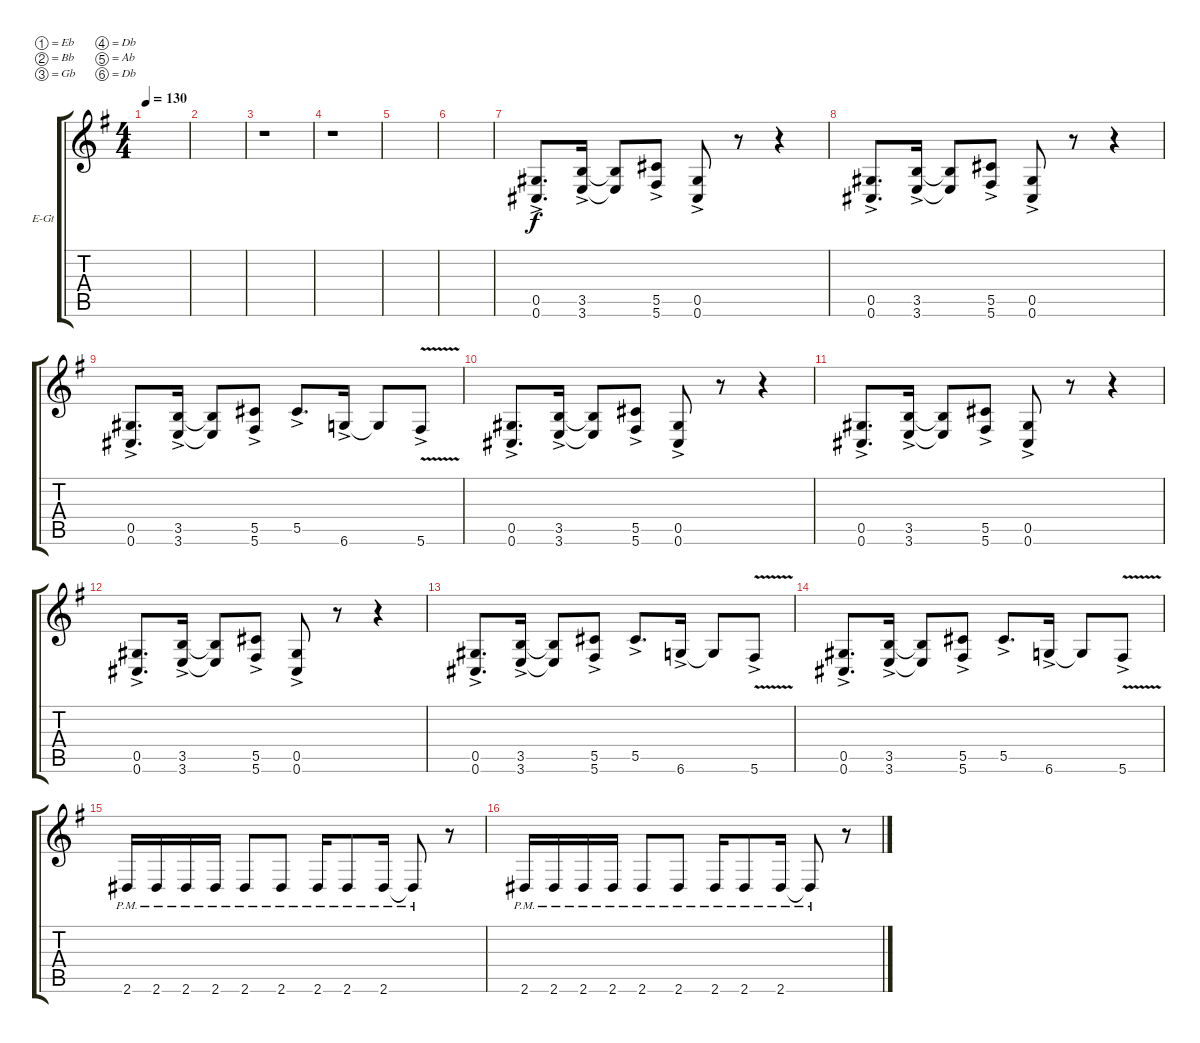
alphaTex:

\bracketExtendMode groupsimilarinstruments
\firstSystemTrackNameOrientation horizontal
\otherSystemsTrackNameOrientation horizontal
\track ("Gt 1" "E-Gt") {instrument distortionguitar}
\staff {score tabs}
\tuning (Eb4 Bb3 Gb3 Db3 Ab2 Db2)
\ts (4 4)
\tempo 130
\clef g2
\scale
1.03909
\ks g
|
\scale
0.960908 |
\scale
1.03909 r.1 |
\scale
0.960908 r.1 |
\scale
1.03909 |
\scale
0.960908 |
\scale
1.03909 (0.5{ac} 0.6{ac}).8{d} (3.5{ac} 3.6{ac}).16 (3.5{t} 3.6{t}).8 (5.5{ac} 5.6{ac}).8 (0.5{ac} 0.6{ac}).8 r.8 r.4 |
\scale
0.960908 (0.5{ac} 0.6{ac}).8{d} (3.5{ac} 3.6{ac}).16 (3.5{t} 3.6{t}).8 (5.5{ac} 5.6{ac}).8 (0.5{ac} 0.6{ac}).8 r.8 r.4 |
\scale
1.03909 (0.5{ac} 0.6{ac}).8{d} (3.5{ac} 3.6{ac}).16 (3.5{t} 3.6{t}).8 (5.5{ac} 5.6{ac}).8 5.5{ac}.8{d} 6.6{ac}.16 6.6{t}.8 5.6{v ac}.8 |
\scale
0.960908 (0.5{ac} 0.6{ac}).8{d} (3.5{ac} 3.6{ac}).16 (3.5{t} 3.6{t}).8 (5.5{ac} 5.6{ac}).8 (0.5{ac} 0.6{ac}).8 r.8 r.4 |
\scale
1.03909 (0.5{ac} 0.6{ac}).8{d} (3.5{ac} 3.6{ac}).16 (3.5{t} 3.6{t}).8 (5.5{ac} 5.6{ac}).8 (0.5{ac} 0.6{ac}).8 r.8 r.4 |
\scale
0.960908 (0.5{ac} 0.6{ac}).8{d} (3.5{ac} 3.6{ac}).16 (3.5{t} 3.6{t}).8 (5.5{ac} 5.6{ac}).8 (0.5{ac} 0.6{ac}).8 r.8 r.4 |
\scale
1.03909 (0.5{ac} 0.6{ac}).8{d} (3.5{ac} 3.6{ac}).16 (3.5{t} 3.6{t}).8 (5.5{ac} 5.6{ac}).8 5.5{ac}.8{d} 6.6{ac}.16 6.6{t}.8 5.6{v ac}.8 |
\scale
0.960908 (0.5{ac} 0.6{ac}).8{d} (3.5{ac} 3.6{ac}).16 (3.5{t} 3.6{t}).8 (5.5{ac} 5.6{ac}).8 5.5{ac}.8{d} 6.6{ac}.16 6.6{t}.8 5.6{v ac}.8 |
\scale
1.03909 2.6{pm}.16 2.6{pm}.16 2.6{pm}.16 2.6{pm}.16 2.6{pm}.8 2.6{pm}.8 2.6{pm}.16 2.6{pm}.8 2.6{pm}.16 2.6{pm t}.8 r.8 |
\scale
0.960908 2.6{pm}.16 2.6{pm}.16 2.6{pm}.16 2.6{pm}.16 2.6{pm}.8 2.6{pm}.8 2.6{pm}.16 2.6{pm}.8 2.6{pm}.16 2.6{pm t}.8 r.8
